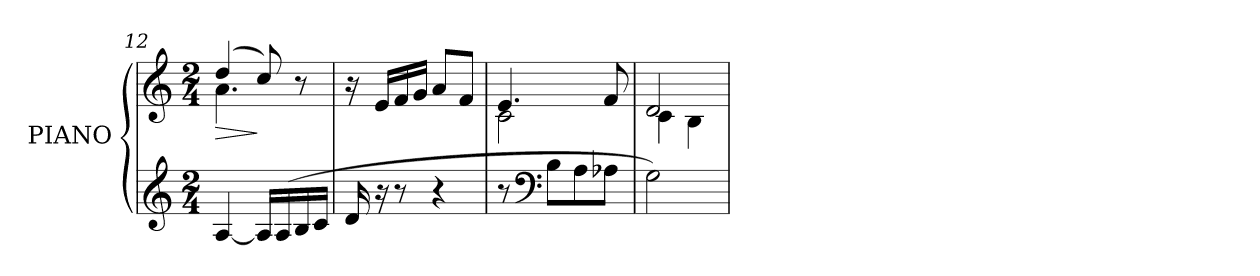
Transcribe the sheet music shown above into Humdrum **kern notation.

**kern	**kern	**dynam
*part1	*part1	*part1
*staff2	*staff1	*staff1/2
*I"PIANO	*	*
*I'Pno.	*	*
!!LO:LB:g=z
*clefG2	*clefG2	*
*k[]	*k[]	*
*M2/4	*M2/4	*
=12	=12	=12
!	!	!LO:HP:b
*	*^	*
[4A/	(>4dd/	4.a\	>
16A/LL]	8cc/)	.	]
(>16A/	.	.	.
16B/	8r	8ryy	.
16c/JJ	.	.	.
*	*v	*v	*
=13	=13	=13
16d/	16r	.
16r	16e/LL	.
8r	16f/	.
.	16g/JJ	.
4r	8a/L	.
.	8f/J	.
=14	=14	=14
*	*^	*
8r	4.e/)	(<2c\	.
*clefF4	*	*	*
8B\L	.	.	.
8A\	.	.	.
8A-X\J	8f/	.	.
=15	=15	=15	=15
2G\)	2d/	4c\	.
.	.	4B\	.
*	*v	*v	*
=	=	=
*-	*-	*-
